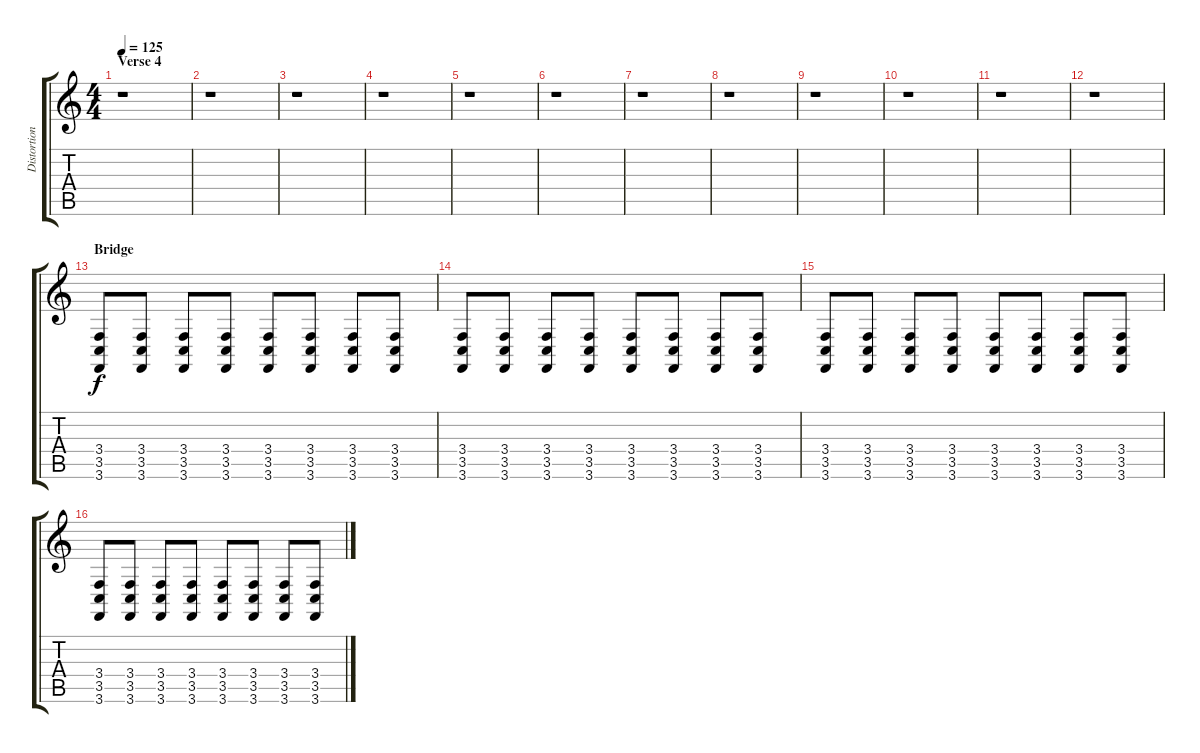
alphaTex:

\track ("Distortion" "Distortion") {instrument lead2sawtooth}
\staff {score tabs}
\tuning (E4 B3 G3 D3 A2 D2) {hide}
\ts (4 4)
\section ("" "Verse 4")
\tempo 125
\clef g2
\ks c
r.1{dy f} |
r.1 |
r.1 |
r.1 |
r.1 |
r.1 |
r.1 |
r.1 |
r.1 |
r.1 |
r.1 |
r.1 |
\section ("" "Bridge")
(3.4 3.5 3.6).8 (3.4 3.5 3.6).8 (3.4 3.5 3.6).8 (3.4 3.5 3.6).8 (3.4 3.5 3.6).8 (3.4 3.5 3.6).8 (3.4 3.5 3.6).8 (3.4 3.5 3.6).8 |
(3.4 3.5 3.6).8 (3.4 3.5 3.6).8 (3.4 3.5 3.6).8 (3.4 3.5 3.6).8 (3.4 3.5 3.6).8 (3.4 3.5 3.6).8 (3.4 3.5 3.6).8 (3.4 3.5 3.6).8 |
(3.4 3.5 3.6).8 (3.4 3.5 3.6).8 (3.4 3.5 3.6).8 (3.4 3.5 3.6).8 (3.4 3.5 3.6).8 (3.4 3.5 3.6).8 (3.4 3.5 3.6).8 (3.4 3.5 3.6).8 |
(3.4 3.5 3.6).8 (3.4 3.5 3.6).8 (3.4 3.5 3.6).8 (3.4 3.5 3.6).8 (3.4 3.5 3.6).8 (3.4 3.5 3.6).8 (3.4 3.5 3.6).8 (3.4{ss} 3.5{ss} 3.6{ss}).8
